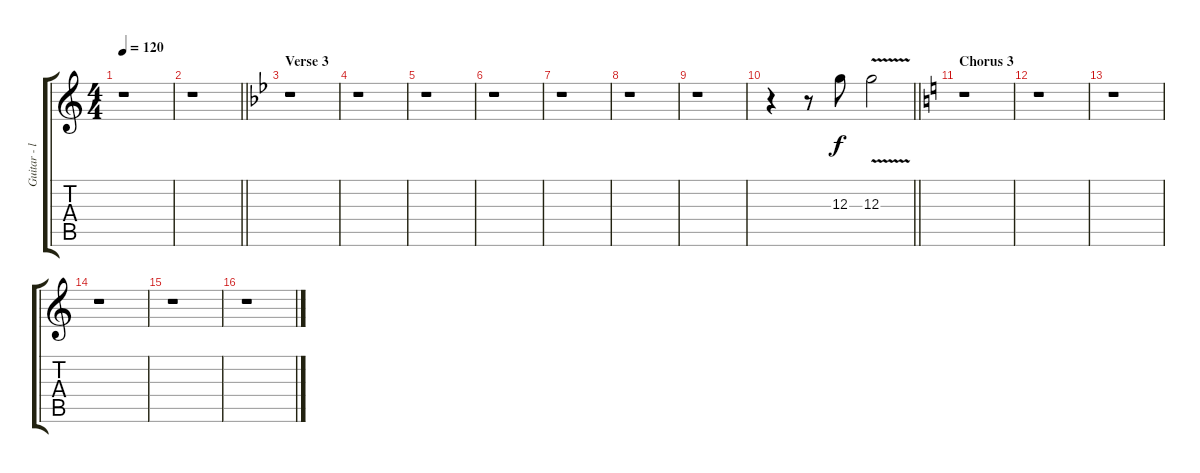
\track ("Guitar - lead fill" "Guitar - l") {instrument distortionguitar}
\staff {score tabs}
\tuning (E4 B3 G3 D3 A2 E2) {hide}
\ts (4 4)
\tempo 120
\clef g2
\ks c
r.1{dy f} |
\barLineRight lightlight
r.1 |
\section ("" "Verse 3")
\ks bb
r.1 |
r.1 |
r.1 |
r.1 |
r.1 |
r.1 |
r.1 |
\barLineRight lightlight
r.4 r.8 12.3.8 12.3{v}.2 |
\section ("" "Chorus 3")
\ks c
r.1 |
r.1 |
r.1 |
r.1 |
r.1 |
r.1
